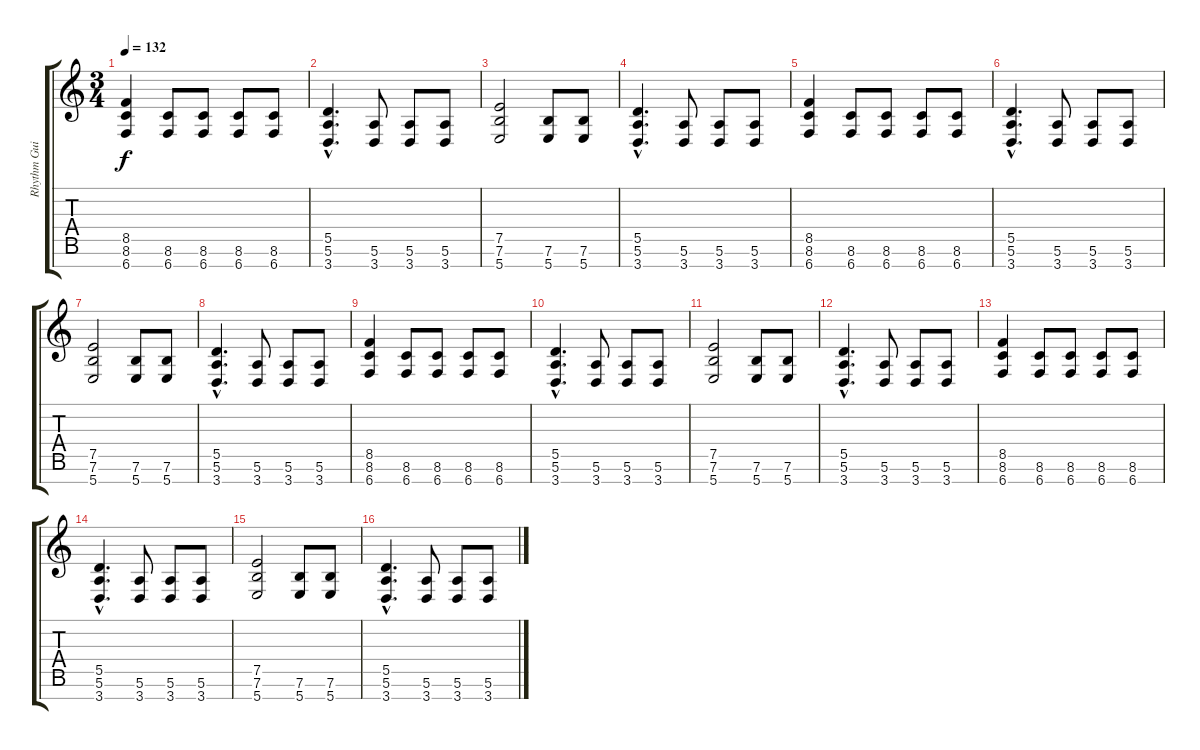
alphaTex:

\track ("Rhythm Guitar" "Rhythm Gui") {instrument distortionguitar}
\staff {score tabs}
\tuning (E4 B3 G3 D3 A2 E2 B1) {hide}
\ts (3 4)
\tempo 132
\clef g2
\ks c
(8.5 8.6 6.7).4{dy f} (8.6 6.7).8 (8.6 6.7).8 (8.6 6.7).8 (8.6 6.7).8 |
(5.5{hac} 5.6{hac} 3.7{hac}).4{d} (5.6 3.7).8 (5.6 3.7).8 (5.6 3.7).8 |
(7.5 7.6 5.7).2 (7.6 5.7).8 (7.6 5.7).8 |
(5.5{hac} 5.6{hac} 3.7{hac}).4{d} (5.6 3.7).8 (5.6 3.7).8 (5.6 3.7).8 |
(8.5 8.6 6.7).4 (8.6 6.7).8 (8.6 6.7).8 (8.6 6.7).8 (8.6 6.7).8 |
(5.5{hac} 5.6{hac} 3.7{hac}).4{d} (5.6 3.7).8 (5.6 3.7).8 (5.6 3.7).8 |
(7.5 7.6 5.7).2 (7.6 5.7).8 (7.6 5.7).8 |
(5.5{hac} 5.6{hac} 3.7{hac}).4{d} (5.6 3.7).8 (5.6 3.7).8 (5.6 3.7).8 |
(8.5 8.6 6.7).4 (8.6 6.7).8 (8.6 6.7).8 (8.6 6.7).8 (8.6 6.7).8 |
(5.5{hac} 5.6{hac} 3.7{hac}).4{d volume 8} (5.6 3.7).8 (5.6 3.7).8 (5.6 3.7).8 |
(7.5 7.6 5.7).2 (7.6 5.7).8 (7.6 5.7).8 |
(5.5{hac} 5.6{hac} 3.7{hac}).4{d} (5.6 3.7).8 (5.6 3.7).8 (5.6 3.7).8 |
(8.5 8.6 6.7).4 (8.6 6.7).8 (8.6 6.7).8 (8.6 6.7).8 (8.6 6.7).8 |
(5.5{hac} 5.6{hac} 3.7{hac}).4{d volume 0} (5.6 3.7).8 (5.6 3.7).8 (5.6 3.7).8 |
(7.5 7.6 5.7).2 (7.6 5.7).8 (7.6 5.7).8 |
(5.5{hac} 5.6{hac} 3.7{hac}).4{d} (5.6 3.7).8 (5.6 3.7).8 (5.6 3.7).8
